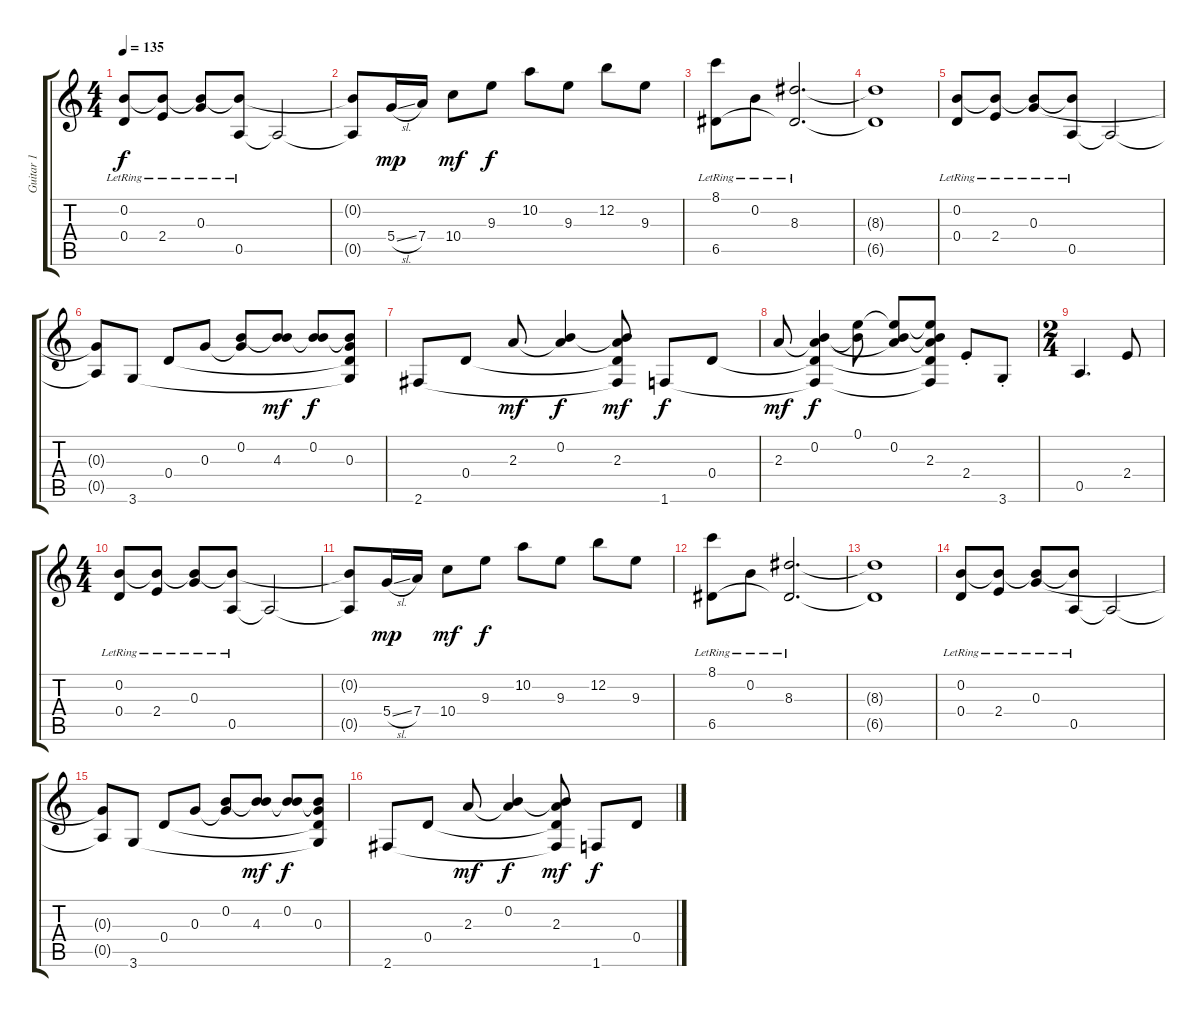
\track ("Guitar 1" "Guitar 1") {instrument acousticguitarsteel}
\staff {score tabs}
\tuning (E4 B3 G3 D3 A2 E2) {hide}
\ts (4 4)
\tempo 135
\clef g2
\ks c
(0.2{lr} 0.4{lr}).8{dy f} (0.2{t} 2.4{lr}).8 (0.2{t} 0.3{lr}).8 (0.2{t} 0.5{lr}).8 0.5{t}.2 |
(0.2{t} 0.5{t}).8 5.4{sl}.16{dy mp} 7.4.16 10.4.8{dy mf} 9.3.8{dy f} 10.2.8 9.3.8 12.2.8 9.3.8 |
(8.1{lr} 6.5).8 0.2{lr}.8 (8.3{lr} 6.5{t}).2{d} |
(8.3{t} 6.5{t}).1 |
(0.2{lr} 0.4{lr}).8 (0.2{t} 2.4{lr}).8 (0.2{t} 0.3{lr}).8 (0.2{t} 0.5{lr}).8 0.5{t}.2 |
(0.3{t} 0.5{t}).8 3.6.8 0.4.8 0.3.8 (0.2 0.3{t}).8 (0.2{t} 4.3).8{dy mf} (0.2 4.3{t}).8{dy f} (0.2{t} 0.3 0.4{t} 3.6{t}).8 |
2.6.8 0.4.8 2.3.8{dy mf} (0.2 2.3{t}).4{dy f} (0.2{t} 2.3 0.4{t} 2.6{t}).8{dy mf} 1.6.8{dy f} 0.4.8 |
2.3.8{dy mf} (0.2 2.3{t} 0.4{t} 1.6{t}).4{dy f} (0.1 0.2{t}).8 (0.1{t} 0.2 2.3{t}).8 (0.1{t} 0.2{t} 2.3 0.4{t} 1.6{t}).8 2.4{st}.8 3.6{st}.8 |
\ts (2 4)
0.5.4{d} 2.4.8 |
\ts (4 4)
(0.2{lr} 0.4{lr}).8 (0.2{t} 2.4{lr}).8 (0.2{t} 0.3{lr}).8 (0.2{t} 0.5{lr}).8 0.5{t}.2 |
(0.2{t} 0.5{t}).8 5.4{sl}.16{dy mp} 7.4.16 10.4.8{dy mf} 9.3.8{dy f} 10.2.8 9.3.8 12.2.8 9.3.8 |
(8.1{lr} 6.5).8 0.2{lr}.8 (8.3{lr} 6.5{t}).2{d} |
(8.3{t} 6.5{t}).1 |
(0.2{lr} 0.4{lr}).8 (0.2{t} 2.4{lr}).8 (0.2{t} 0.3{lr}).8 (0.2{t} 0.5{lr}).8 0.5{t}.2 |
(0.3{t} 0.5{t}).8 3.6.8 0.4.8 0.3.8 (0.2 0.3{t}).8 (0.2{t} 4.3).8{dy mf} (0.2 4.3{t}).8{dy f} (0.2{t} 0.3 0.4{t} 3.6{t}).8 |
2.6.8 0.4.8 2.3.8{dy mf} (0.2 2.3{t}).4{dy f} (0.2{t} 2.3 0.4{t} 2.6{t}).8{dy mf} 1.6.8{dy f} 0.4.8
